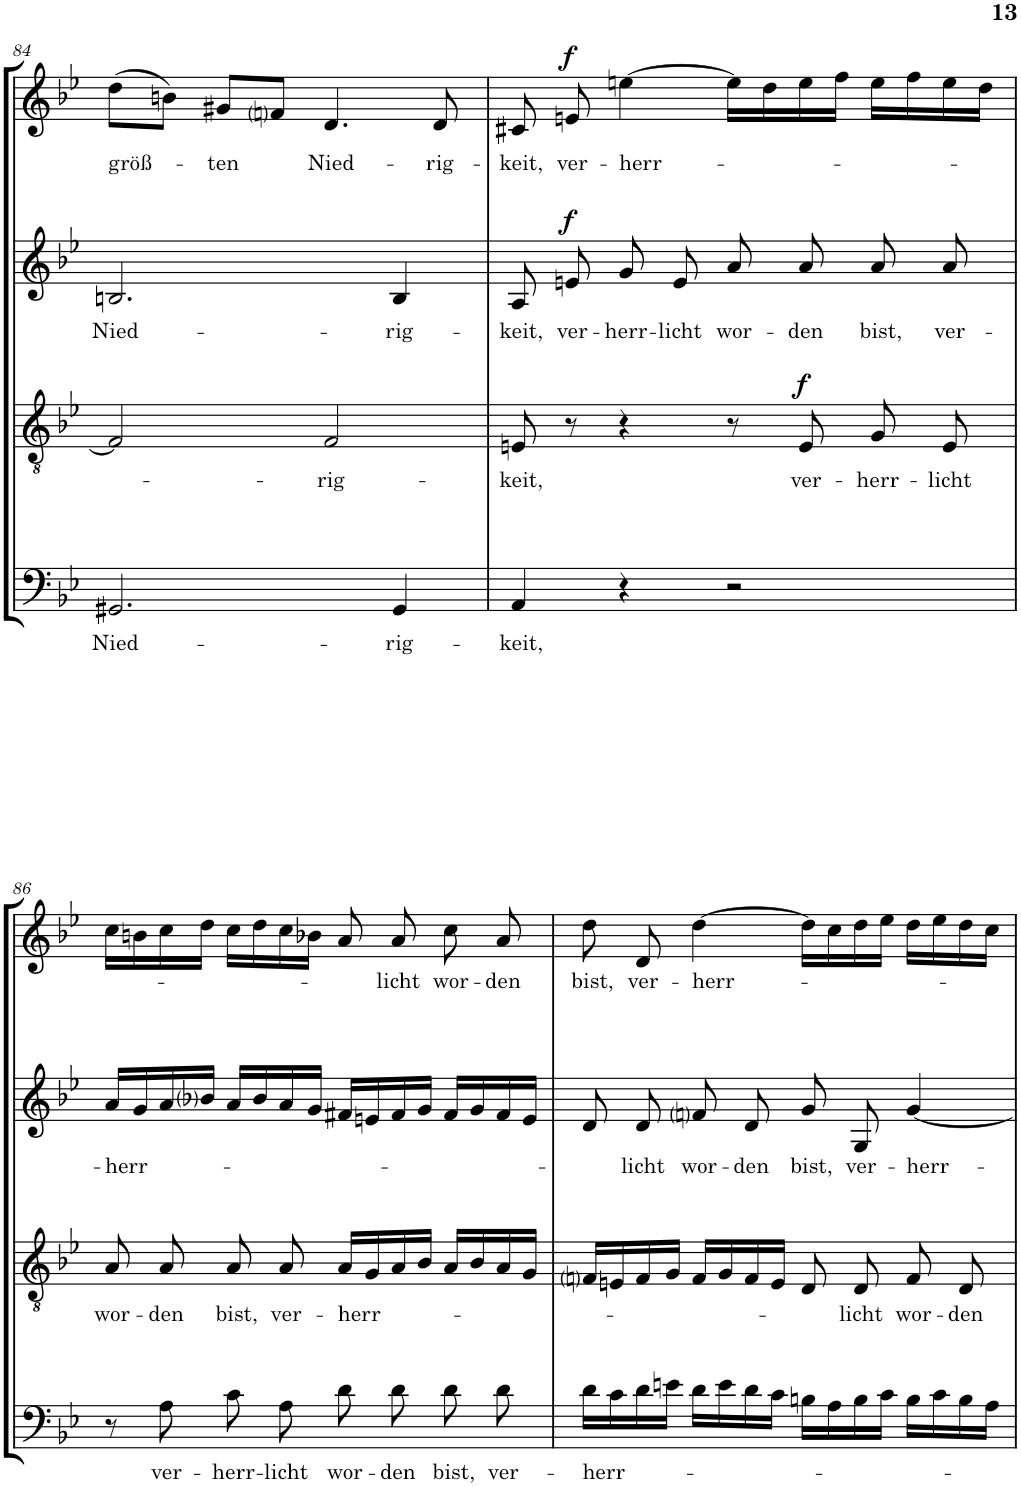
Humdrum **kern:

**kern	**text	**kern	**text	**dynam	**kern	**text	**dynam	**kern	**text	**dynam
*part4	*part4	*part3	*part3	*part3	*part2	*part2	*part2	*part1	*part1	*part1
*staff4	*staff4	*staff3	*staff3	*staff3	*staff2	*staff2	*staff2	*staff1	*staff1	*staff1
*I"B.	*	*I"T.	*	*	*I"A.	*	*	*I"S.	*	*
!!LO:PB:g=z
*clefF4	*	*clefGv2	*	*	*clefG2	*	*	*clefG2	*	*
*k[b-e-]	*	*k[b-e-]	*	*	*k[b-e-]	*	*	*k[b-e-]	*	*
*B-:	*	*B-:	*	*	*B-:	*	*	*B-:	*	*
*M4/4	*	*M4/4	*	*	*M4/4	*	*	*M4/4	*	*
=84	=84	=84	=84	=84	=84	=84	=84	=84	=84	=84
!	!LO:LY:b	!	!	!	!	!LO:LY:b	!	!	!LO:LY:b	!
2.GG#X/	Nied-	2F/]	.	.	2.Bn/	Nied-	.	(>8dd\L	größ-	.
.	.	.	.	.	.	.	.	8bn\J)	.	.
!	!	!	!	!	!	!	!	!	!LO:LY:b	!
.	.	.	.	.	.	.	.	8g#X/L	-ten	.
.	.	.	.	.	.	.	.	8fni/J	.	.
!	!	!	!LO:LY:b	!	!	!	!	!	!LO:LY:b	!
.	.	2F/	-rig-	.	.	.	.	4.d/	Nied-	.
!	!LO:LY:b	!	!	!	!	!LO:LY:b	!	!	!	!
4GG#/	-rig-	.	.	.	4B/	-rig-	.	.	.	.
!	!	!	!	!	!	!	!	!	!LO:LY:b	!
.	.	.	.	.	.	.	.	8d/	-rig-	.
=85	=85	=85	=85	=85	=85	=85	=85	=85	=85	=85
!	!LO:LY:b	!	!LO:LY:b	!	!	!LO:LY:b	!	!	!LO:LY:b	!
4AA/	-keit,	8En/	-keit,	.	8A/	-keit,	.	8c#X/	-keit,	.
!	!	!	!	!	!	!LO:LY:b	!LO:DY:a	!	!LO:LY:b	!LO:DY:a
.	.	8r	.	.	8en/	ver-	f	8en/	ver-	f
!	!	!	!	!	!	!LO:LY:b	!	!	!LO:LY:b	!
4r	.	4r	.	.	8g/	-herr-	.	[4een\	-herr-	.
!	!	!	!	!	!	!LO:LY:b	!	!	!	!
.	.	.	.	.	8e/	-licht	.	.	.	.
!	!	!	!	!	!	!LO:LY:b	!	!	!	!
2r	.	8r	.	.	8a/	wor-	.	16ee\LL]	.	.
.	.	.	.	.	.	.	.	16dd\	.	.
!	!	!	!LO:LY:b	!LO:DY:a	!	!LO:LY:b	!	!	!	!
.	.	8E/	ver-	f	8a/	-den	.	16ee\	.	.
.	.	.	.	.	.	.	.	16ff\JJ	.	.
!	!	!	!LO:LY:b	!	!	!LO:LY:b	!	!	!	!
.	.	8G/	-herr-	.	8a/	bist,	.	16ee\LL	.	.
.	.	.	.	.	.	.	.	16ff\	.	.
!	!	!	!LO:LY:b	!	!	!LO:LY:b	!	!	!	!
.	.	8E/	-licht	.	8a/	ver-	.	16ee\	.	.
.	.	.	.	.	.	.	.	16dd\JJ	.	.
!!LO:LB:g=z
=86	=86	=86	=86	=86	=86	=86	=86	=86	=86	=86
!	!	!	!LO:LY:b	!	!	!LO:LY:b	!	!	!	!
8r	.	8A/	wor-	.	16a/LL	-herr-	.	16cc\LL	.	.
.	.	.	.	.	16g/	.	.	16bn\	.	.
!	!LO:LY:b	!	!LO:LY:b	!	!	!	!	!	!	!
8A\	ver-	8A/	-den	.	16a/	.	.	16cc\	.	.
.	.	.	.	.	16b-i/JJ	.	.	16dd\JJ	.	.
!	!LO:LY:b	!	!LO:LY:b	!	!	!	!	!	!	!
8c\	-herr-	8A/	bist,	.	16a/LL	.	.	16cc\LL	.	.
.	.	.	.	.	16b-/	.	.	16dd\	.	.
!	!LO:LY:b	!	!LO:LY:b	!	!	!	!	!	!	!
8A\	-licht	8A/	ver-	.	16a/	.	.	16cc\	.	.
.	.	.	.	.	16g/JJ	.	.	16b-X\JJ	.	.
!	!LO:LY:b	!	!LO:LY:b	!	!	!	!	!	!	!
8d\	wor-	16A/LL	-herr-	.	16f#X/LL	.	.	8a/	.	.
.	.	16G/	.	.	16en/	.	.	.	.	.
!	!LO:LY:b	!	!	!	!	!	!	!	!LO:LY:b	!
8d\	-den	16A/	.	.	16f#/	.	.	8a/	-licht	.
.	.	16B-/JJ	.	.	16g/JJ	.	.	.	.	.
!	!LO:LY:b	!	!	!	!	!	!	!	!LO:LY:b	!
8d\	bist,	16A/LL	.	.	16f#/LL	.	.	8cc\	wor-	.
.	.	16B-/	.	.	16g/	.	.	.	.	.
!	!LO:LY:b	!	!	!	!	!	!	!	!LO:LY:b	!
8d\	ver-	16A/	.	.	16f#/	.	.	8a/	-den	.
.	.	16G/JJ	.	.	16e/JJ	.	.	.	.	.
=87	=87	=87	=87	=87	=87	=87	=87	=87	=87	=87
!	!LO:LY:b	!	!	!	!	!	!	!	!LO:LY:b	!
16d\LL	-herr-	16Fni/LL	.	.	8d/	.	.	8dd\	bist,	.
16c\	.	16En/	.	.	.	.	.	.	.	.
!	!	!	!	!	!	!LO:LY:b	!	!	!LO:LY:b	!
16d\	.	16F/	.	.	8d/	-licht	.	8d/	ver-	.
16en\JJ	.	16G/JJ	.	.	.	.	.	.	.	.
!	!	!	!	!	!	!LO:LY:b	!	!	!LO:LY:b	!
16d\LL	.	16F/LL	.	.	8fni/	wor-	.	[4dd\	-herr-	.
16e\	.	16G/	.	.	.	.	.	.	.	.
!	!	!	!	!	!	!LO:LY:b	!	!	!	!
16d\	.	16F/	.	.	8d/	-den	.	.	.	.
16c\JJ	.	16E/JJ	.	.	.	.	.	.	.	.
!	!	!	!	!	!	!LO:LY:b	!	!	!	!
16Bn\LL	.	8D/	.	.	8g/	bist,	.	16dd\LL]	.	.
16A\	.	.	.	.	.	.	.	16cc\	.	.
!	!	!	!LO:LY:b	!	!	!LO:LY:b	!	!	!	!
16B\	.	8D/	-licht	.	8G/	ver-	.	16dd\	.	.
16c\JJ	.	.	.	.	.	.	.	16ee-\JJ	.	.
!	!	!	!LO:LY:b	!	!	!LO:LY:b	!	!	!	!
16B\LL	.	8F/	wor-	.	[4g/	-herr-	.	16dd\LL	.	.
16c\	.	.	.	.	.	.	.	16ee-\	.	.
!	!	!	!LO:LY:b	!	!	!	!	!	!	!
16B\	.	8D/	-den	.	.	.	.	16dd\	.	.
16A\JJ	.	.	.	.	.	.	.	16cc\JJ	.	.
=	=	=	=	=	=	=	=	=	=	=
*-	*-	*-	*-	*-	*-	*-	*-	*-	*-	*-
